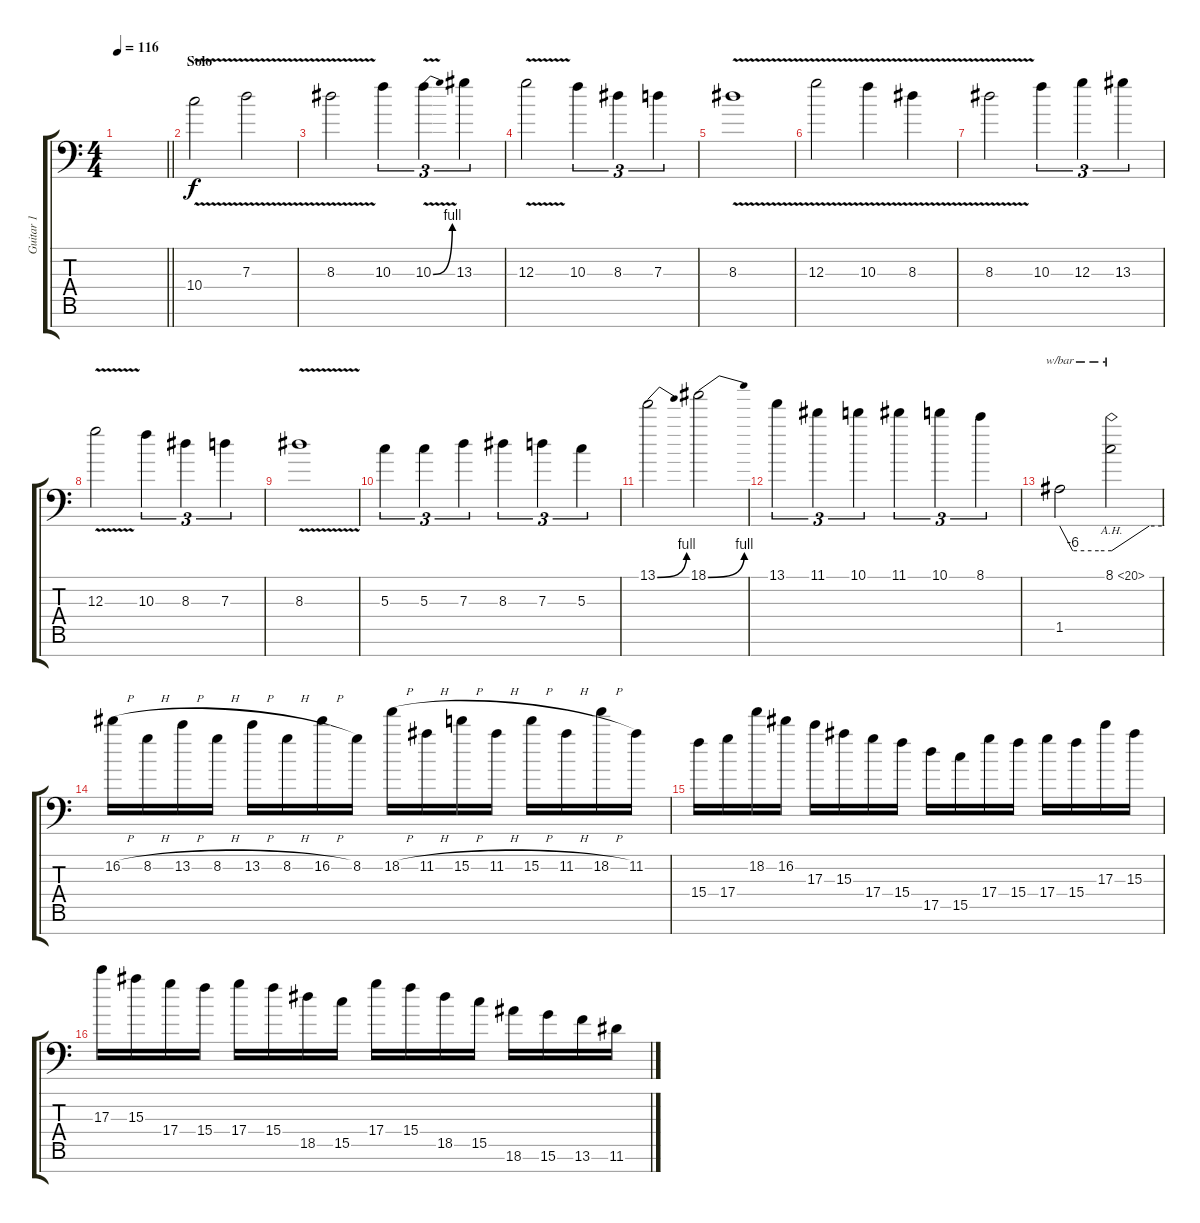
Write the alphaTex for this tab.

\track ("Guitar 1" "Guitar 1") {instrument distortionguitar}
\staff {score tabs}
\tuning (E4 B3 G3 D3 A2 E2 A1) {hide}
\ts (4 4)
\tempo 116
\clef f4
\barLineRight lightlight
\ks c
|
\section ("" "Solo")
10.4{v}.2 7.3{v}.2 |
8.3{v}.2 10.3.4{tu (3 2)} 10.3{be (bend 0 0 60 4) v}.4{tu (3 2)} 13.3.4{tu (3 2)} |
12.3{v}.2 10.3.4{tu (3 2)} 8.3.4{tu (3 2)} 7.3.4{tu (3 2)} |
8.3{v}.1 |
12.3{v}.2 10.3{v}.4 8.3{v}.4 |
8.3{v}.2 10.3.4{tu (3 2)} 12.3.4{tu (3 2)} 13.3.4{tu (3 2)} |
12.3{v}.2 10.3.4{tu (3 2)} 8.3.4{tu (3 2)} 7.3.4{tu (3 2)} |
8.3{v}.1 |
5.3.4{tu (3 2)} 5.3.4{tu (3 2)} 7.3.4{tu (3 2)} 8.3.4{tu (3 2)} 7.3.4{tu (3 2)} 5.3.4{tu (3 2)} |
13.1{be (bend 0 0 60 4)}.2 18.1{be (bend 0 0 60 4)}.2 |
13.1.4{tu (3 2)} 11.1.4{tu (3 2)} 10.1.4{tu (3 2)} 11.1.4{tu (3 2)} 10.1.4{tu (3 2)} 8.1.4{tu (3 2)} |
1.5.2{tbe (custom default 0 0 15 -24 45 -24 60 -24)} 8.1{ah 12}.2{tbe (custom default 0 -24 45 0 60 0)} |
16.2{h}.16 8.2{h}.16 13.2{h}.16 8.2{h}.16 13.2{h}.16 8.2{h}.16 16.2{h}.16 8.2.16 18.2{h}.16 11.2{h}.16 15.2{h}.16 11.2{h}.16 15.2{h}.16 11.2{h}.16 18.2{h}.16 11.2.16 |
15.4.16 17.4.16 18.2.16 16.2.16 17.3.16 15.3.16 17.4.16 15.4.16 17.5.16 15.5.16 17.4.16 15.4.16 17.4.16 15.4.16 17.3.16 15.3.16 |
17.3.16 15.3.16 17.4.16 15.4.16 17.4.16 15.4.16 18.5.16 15.5.16 17.4.16 15.4.16 18.5.16 15.5.16 18.6.16 15.6.16 13.6.16 11.6.16
